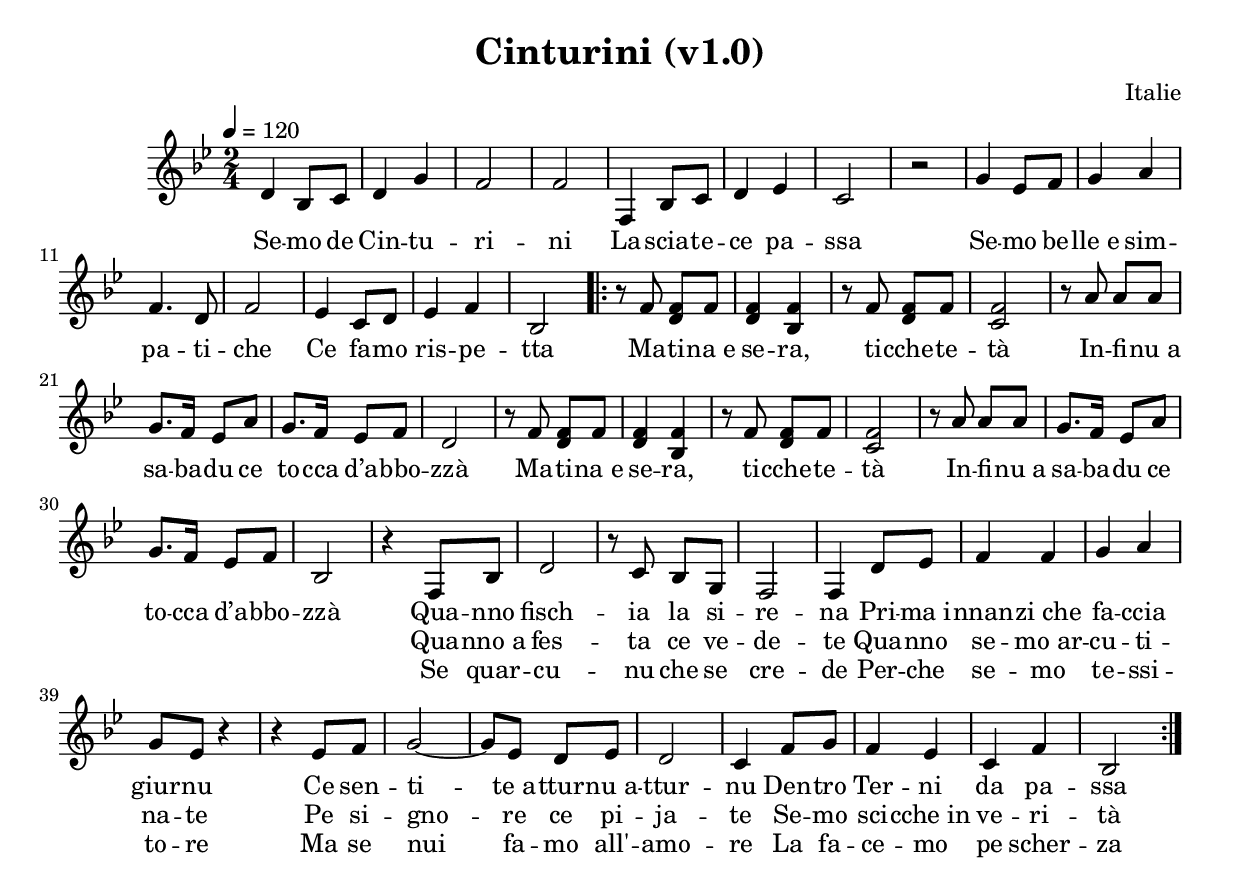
\version "2.22"


\header {
  title = "Cinturini (v1.0)"
  composer = "Italie"
}

\book {
  \bookOutputSuffix "tutti"
  \score {
    <<
      \new Staff {
	\new Voice = "melody" {
	  \relative {
	    \time 2/4 \tempo 4 = 120 \key bes \major
	    {
	      d'4 bes8 c | d4 g4 | f2 | f2 | f,4 bes8 c8 | d4 ees4 | c2 | r2 |
	      g'4 ees8 f8 | g4 a4 | f4. d8 | f2 | ees4 c8 d | ees4 f4 | bes,2 | 
	      \repeat volta 4 {		
		r8 f' <d f> f |
		<d f>4 <bes f'> | r8 f' <d f> f | <c f>2 | r8 a' a a | g8. f16 ees8 a  | g8. f16 ees8 f | d2 | r8 f <d f> f |
		<d f>4 <bes f'> | r8 f' <d f> f | <c f>2 | r8 a' a a | g8. f16 ees8 a  | g8. f16 ees8 f | bes,2 | r4 f8 bes |
		d2 | r8 c bes g | f2 | f4 d'8 ees | f4 f4 | g4 a4 | g8 ees8 r4 | r4 ees8 f |
		g2~ | g8 ees d ees | d2 | c4 f8 g | f4 ees | c f | bes,2 
	      }
	      
	    }
	  }
	}
      }
      \new Lyrics \lyricsto "melody" {
	{
	    Se -- mo de Cin -- tu -- ri -- ni 
	    La -- scia -- te -- ce pa -- ssa 
	    Se -- mo be -- lle_e sim -- pa -- ti -- che 
	    Ce fa -- mo ris -- pe -- tta

	    Ma -- ti -- na_e se -- ra, ti -- cche -- te -- tà 
	    In -- fi -- nu_a sa -- ba -- du ce to -- cca d’a -- bbo -- zzà
	    Ma -- ti -- na_e se -- ra, ti -- cche -- te -- tà 
	    In -- fi -- nu_a sa -- ba -- du ce to -- cca d’a -- bbo -- zzà
	  }
	<<
	  {
	    Qua -- nno fisch -- ia la si -- re -- na 
	    Pri -- ma_i -- nnan -- zi_che fa -- ccia giur -- nu 
	    Ce sen -- ti -- te_a -- ttur -- nu_a -- ttur -- nu 
	    Den -- tro Ter -- ni da pa -- ssa 
	  }
	  \new Lyrics { \set associatedVoice = "melody"
			Qua -- nno_a fes -- ta ce ve -- de -- te 
			Qua -- nno se -- mo_ar -- cu -- ti -- na -- te 
			Pe si -- gno -- re ce pi -- ja -- te 
			Se -- mo sci -- cche_in ve -- ri -- tà 
		      }
	  \new Lyrics { \set associatedVoice = "melody"
			Se quar -- cu -- nu che se cre -- de 
			Per -- che se -- mo te -- ssi -- to -- re 
			Ma se nui fa -- mo all' -- amo -- re
			La fa -- ce -- mo pe scher -- za 
		      }

	>>
      } 
    >>
    \layout {}
    \midi {}
  }
}

